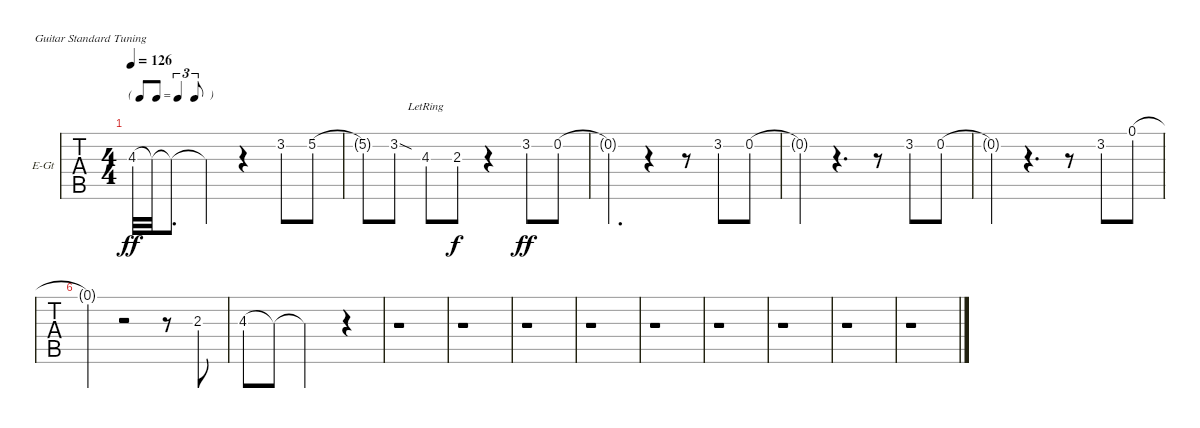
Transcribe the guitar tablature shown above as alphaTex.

\bracketExtendMode nobrackets
\firstSystemTrackNameOrientation horizontal
\otherSystemsTrackNameOrientation horizontal
\defaultBarNumberDisplay FirstOfSystem
\track ("Vocals 2" "E-Gt") {instrument electricguitarclean}
\staff {tabs}
\tuning (E4 B3 G3 D3 A2 E2)
\ts (4 4)
\tf triplet8th
\tempo 126
\clef g2
\ks d
4.3.32{dy ff} 4.3{be (hold 0 0 60 0) t}.32 4.3{be (hold 0 0 60 0) t}.8{d} 4.3{t}.4 r.4 3.2.8 5.2.8 |
5.2{t}.8 3.2{sod}.8 4.3{lr}.8 2.3.8{dy f} r.4 3.2.8{dy ff} 0.2.8 |
0.2{t}.4{d} r.4 r.8 3.2.8 0.2.8 |
0.2{t}.4 r.4{d} r.8 3.2.8 0.2.8 |
0.2{t}.4 r.4{d} r.8 3.2.8 0.1.8 |
0.1{t}.4 r.2 r.8 2.3.8 |
4.3.8 4.3{be (hold 0 0 60 0) t}.8 4.3{t}.2 r.4 |
r.1 |
r.1 |
r.1 |
r.1 |
r.1 |
r.1 |
r.1 |
r.1 |
r.1
